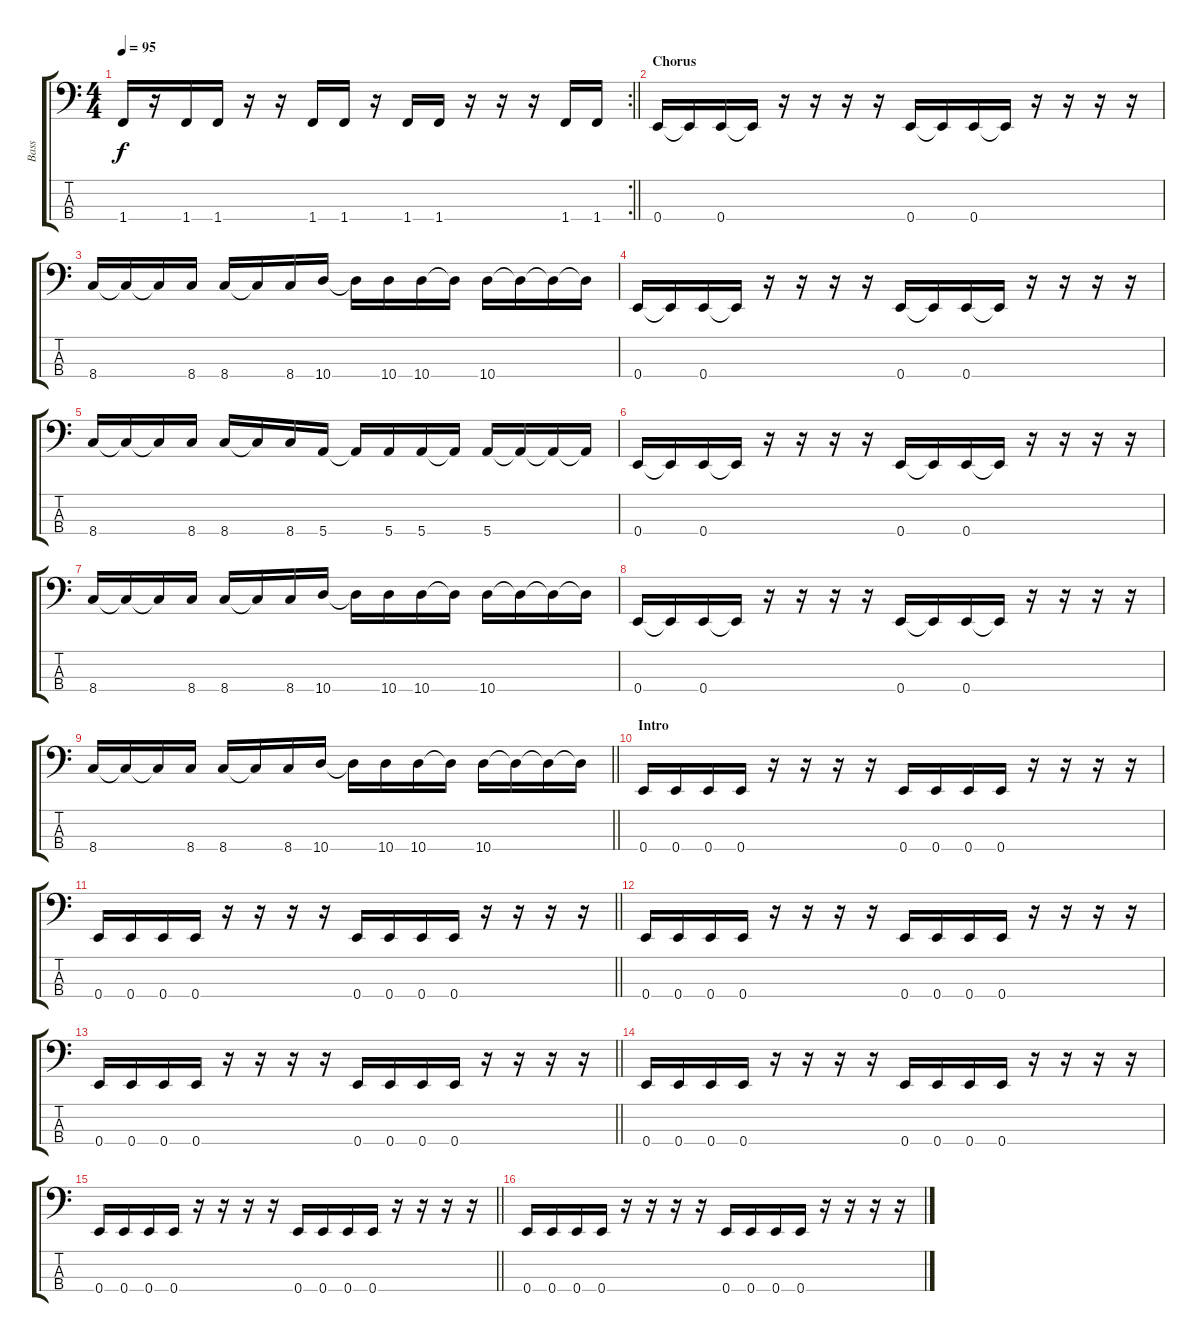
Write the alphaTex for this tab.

\track ("Bass" "Bass") {instrument electricbassfinger}
\staff {score tabs}
\tuning (G2 D2 A1 E1) {hide}
\rc 2
\ts (4 4)
\tempo 95
\clef f4
\barLineRight lightlight
\ks c
1.4.16{dy f} r.16 1.4.16 1.4.16 r.16 r.16 1.4.16 1.4.16 r.16 1.4.16 1.4.16 r.16 r.16 r.16 1.4.16 1.4.16 |
\section ("" "Chorus")
0.4.16 0.4{t}.16 0.4.16 0.4{t}.16 r.16 r.16 r.16 r.16 0.4.16 0.4{t}.16 0.4.16 0.4{t}.16 r.16 r.16 r.16 r.16 |
8.4.16 8.4{t}.16 8.4{t}.16 8.4.16 8.4.16 8.4{t}.16 8.4.16 10.4.16 10.4{t}.16 10.4.16 10.4.16 10.4{t}.16 10.4.16 10.4{t}.16 10.4{t}.16 10.4{t}.16 |
0.4.16 0.4{t}.16 0.4.16 0.4{t}.16 r.16 r.16 r.16 r.16 0.4.16 0.4{t}.16 0.4.16 0.4{t}.16 r.16 r.16 r.16 r.16 |
8.4.16 8.4{t}.16 8.4{t}.16 8.4.16 8.4.16 8.4{t}.16 8.4.16 5.4.16 5.4{t}.16 5.4.16 5.4.16 5.4{t}.16 5.4.16 5.4{t}.16 5.4{t}.16 5.4{t}.16 |
0.4.16 0.4{t}.16 0.4.16 0.4{t}.16 r.16 r.16 r.16 r.16 0.4.16 0.4{t}.16 0.4.16 0.4{t}.16 r.16 r.16 r.16 r.16 |
8.4.16 8.4{t}.16 8.4{t}.16 8.4.16 8.4.16 8.4{t}.16 8.4.16 10.4.16 10.4{t}.16 10.4.16 10.4.16 10.4{t}.16 10.4.16 10.4{t}.16 10.4{t}.16 10.4{t}.16 |
0.4.16 0.4{t}.16 0.4.16 0.4{t}.16 r.16 r.16 r.16 r.16 0.4.16 0.4{t}.16 0.4.16 0.4{t}.16 r.16 r.16 r.16 r.16 |
\barLineRight lightlight
8.4.16 8.4{t}.16 8.4{t}.16 8.4.16 8.4.16 8.4{t}.16 8.4.16 10.4.16 10.4{t}.16 10.4.16 10.4.16 10.4{t}.16 10.4.16 10.4{t}.16 10.4{t}.16 10.4{t}.16 |
\section ("" "Intro")
0.4.16 0.4.16 0.4.16 0.4.16 r.16 r.16 r.16 r.16 0.4.16 0.4.16 0.4.16 0.4.16 r.16 r.16 r.16 r.16 |
\barLineRight lightlight
0.4.16 0.4.16 0.4.16 0.4.16 r.16 r.16 r.16 r.16 0.4.16 0.4.16 0.4.16 0.4.16 r.16 r.16 r.16 r.16 |
0.4.16 0.4.16 0.4.16 0.4.16 r.16 r.16 r.16 r.16 0.4.16 0.4.16 0.4.16 0.4.16 r.16 r.16 r.16 r.16 |
\barLineRight lightlight
0.4.16 0.4.16 0.4.16 0.4.16 r.16 r.16 r.16 r.16 0.4.16 0.4.16 0.4.16 0.4.16 r.16 r.16 r.16 r.16 |
0.4.16 0.4.16 0.4.16 0.4.16 r.16 r.16 r.16 r.16 0.4.16 0.4.16 0.4.16 0.4.16 r.16 r.16 r.16 r.16 |
\barLineRight lightlight
0.4.16 0.4.16 0.4.16 0.4.16 r.16 r.16 r.16 r.16 0.4.16 0.4.16 0.4.16 0.4.16 r.16 r.16 r.16 r.16 |
0.4.16 0.4.16 0.4.16 0.4.16 r.16 r.16 r.16 r.16 0.4.16 0.4.16 0.4.16 0.4.16 r.16 r.16 r.16 r.16
